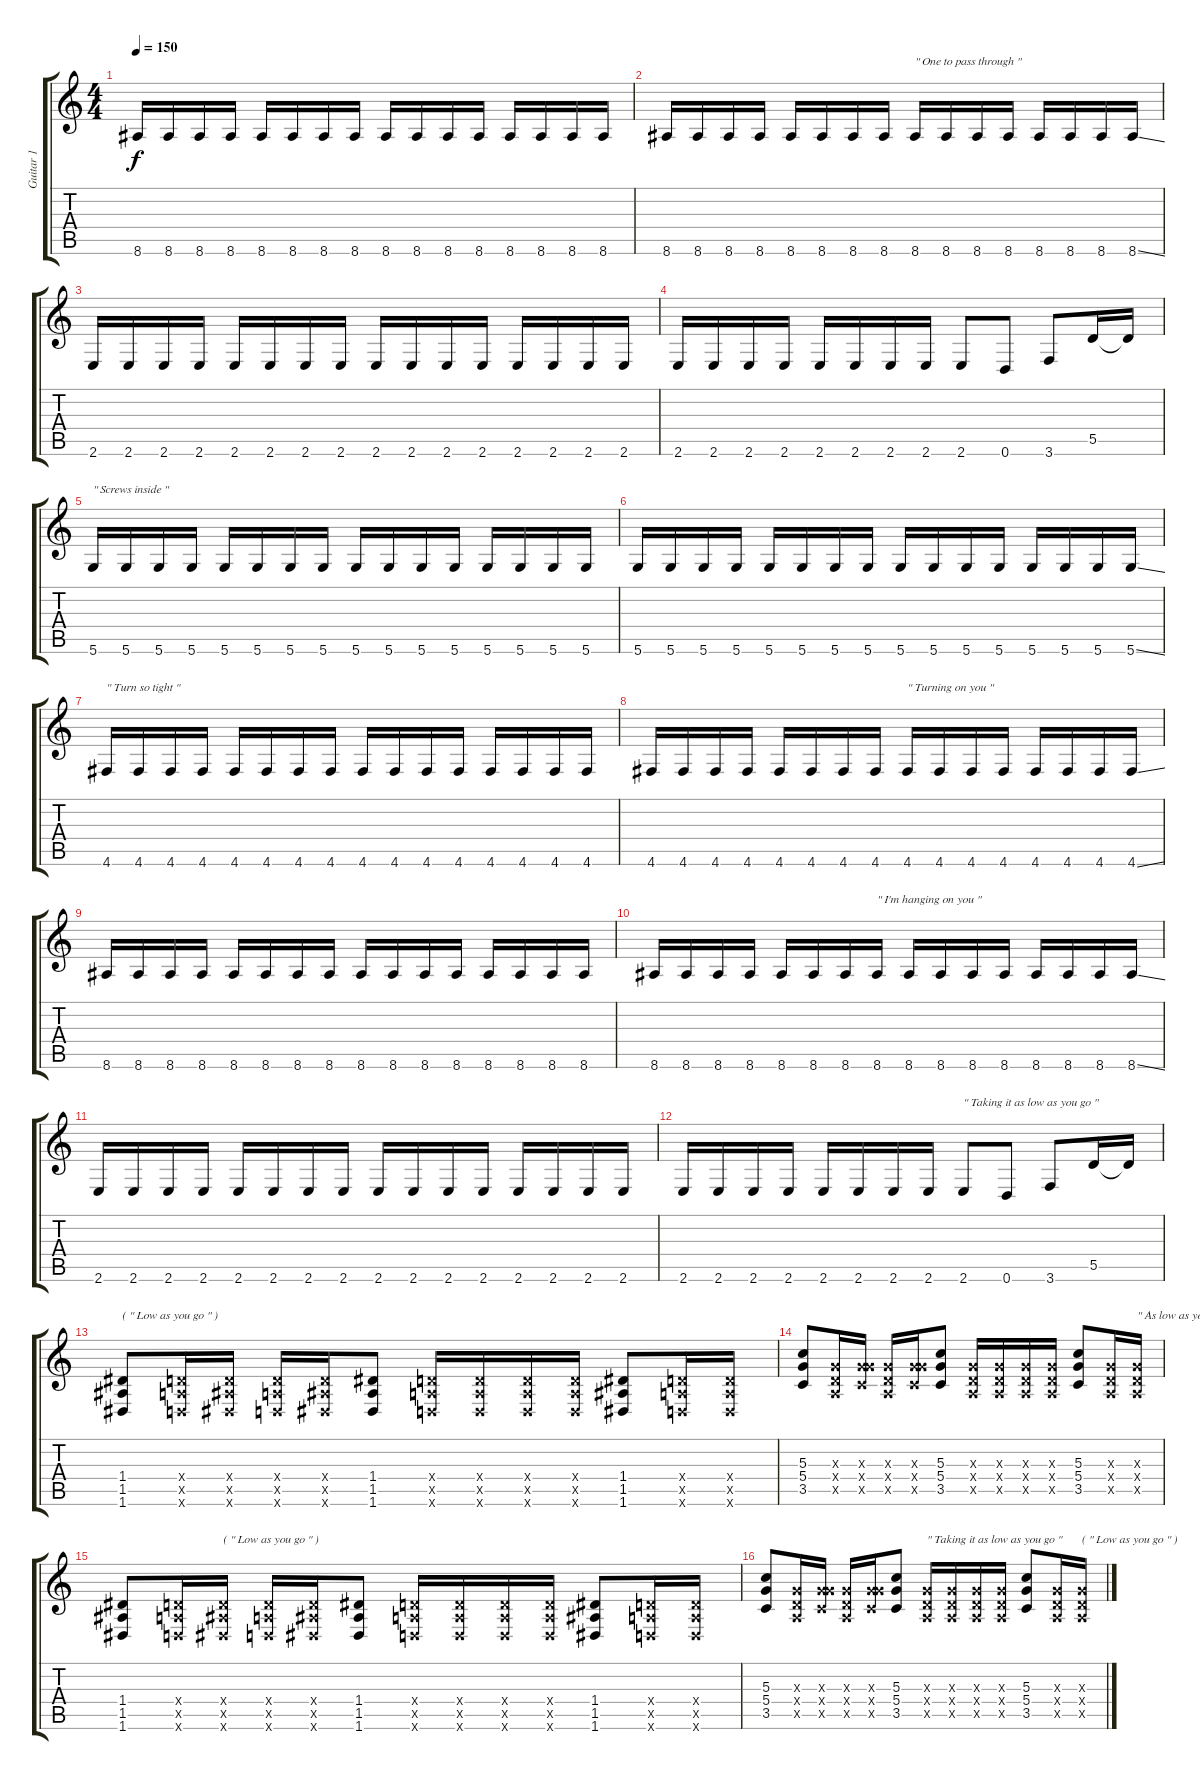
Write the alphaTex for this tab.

\track ("Guitar 1" "Guitar 1") {instrument overdrivenguitar}
\staff {score tabs}
\tuning (E4 B3 G3 D3 A2 D2) {hide}
\ts (4 4)
\tempo 150
\clef g2
\ks c
8.6.16{dy f} 8.6.16 8.6.16 8.6.16 8.6.16 8.6.16 8.6.16 8.6.16 8.6.16 8.6.16 8.6.16 8.6.16 8.6.16 8.6.16 8.6.16 8.6.16 |
8.6.16 8.6.16 8.6.16 8.6.16 8.6.16 8.6.16 8.6.16 8.6.16 8.6.16{txt "\" One to pass through \""} 8.6.16 8.6.16 8.6.16 8.6.16 8.6.16 8.6.16 8.6{ss}.16 |
2.6.16 2.6.16 2.6.16 2.6.16 2.6.16 2.6.16 2.6.16 2.6.16 2.6.16 2.6.16 2.6.16 2.6.16 2.6.16 2.6.16 2.6.16 2.6.16 |
2.6.16 2.6.16 2.6.16 2.6.16 2.6.16 2.6.16 2.6.16 2.6.16 2.6.8 0.6.8 3.6.8 5.5.16 5.5{t}.16 |
5.6.16{txt "\" Screws inside \""} 5.6.16 5.6.16 5.6.16 5.6.16 5.6.16 5.6.16 5.6.16 5.6.16 5.6.16 5.6.16 5.6.16 5.6.16 5.6.16 5.6.16 5.6.16 |
5.6.16 5.6.16 5.6.16 5.6.16 5.6.16 5.6.16 5.6.16 5.6.16 5.6.16 5.6.16 5.6.16 5.6.16 5.6.16 5.6.16 5.6.16 5.6{ss}.16 |
4.6.16{txt "\" Turn so tight \""} 4.6.16 4.6.16 4.6.16 4.6.16 4.6.16 4.6.16 4.6.16 4.6.16 4.6.16 4.6.16 4.6.16 4.6.16 4.6.16 4.6.16 4.6.16 |
4.6.16 4.6.16 4.6.16 4.6.16 4.6.16 4.6.16 4.6.16 4.6.16 4.6.16{txt "\" Turning on you \""} 4.6.16 4.6.16 4.6.16 4.6.16 4.6.16 4.6.16 4.6{ss}.16 |
8.6.16 8.6.16 8.6.16 8.6.16 8.6.16 8.6.16 8.6.16 8.6.16 8.6.16 8.6.16 8.6.16 8.6.16 8.6.16 8.6.16 8.6.16 8.6.16 |
8.6.16 8.6.16 8.6.16 8.6.16 8.6.16 8.6.16 8.6.16 8.6.16{txt "\" I'm hanging on you \""} 8.6.16 8.6.16 8.6.16 8.6.16 8.6.16 8.6.16 8.6.16 8.6{ss}.16 |
2.6.16 2.6.16 2.6.16 2.6.16 2.6.16 2.6.16 2.6.16 2.6.16 2.6.16 2.6.16 2.6.16 2.6.16 2.6.16 2.6.16 2.6.16 2.6.16 |
2.6.16 2.6.16 2.6.16 2.6.16 2.6.16 2.6.16 2.6.16 2.6.16 2.6.8{txt "\" Taking it as low as you go \""} 0.6.8 3.6.8 5.5.16 5.5{t}.16 |
(1.4 1.5 1.6).8{txt "( \" Low as you go \" )"} (0.4{x} 0.5{x} 0.6{x}).16 (0.4{x} 1.5{x} 1.6{x}).16 (0.4{x} 0.5{x} 0.6{x}).16 (0.4{x} 1.5{x} 1.6{x}).16 (1.4 1.5 1.6).8 (0.4{x} 0.5{x} 0.6{x}).16 (0.4{x} 0.5{x} 0.6{x}).16 (0.4{x} 0.5{x} 0.6{x}).16 (0.4{x} 0.5{x} 0.6{x}).16 (1.4 1.5 1.6).8 (0.4{x} 0.5{x} 0.6{x}).16 (0.4{x} 0.5{x} 0.6{x}).16 |
(5.3 5.4 3.5).8 (0.3{x} 0.4{x} 0.5{x}).16 (0.3{x} 5.4{x} 3.5{x}).16 (0.3{x} 0.4{x} 0.5{x}).16 (0.3{x} 5.4{x} 3.5{x}).16 (5.3 5.4 3.5).8 (0.3{x} 0.4{x} 0.5{x}).16 (0.3{x} 0.4{x} 0.5{x}).16 (0.3{x} 0.4{x} 0.5{x}).16 (0.3{x} 0.4{x} 0.5{x}).16 (5.3 5.4 3.5).8 (0.3{x} 0.4{x} 0.5{x}).16 (0.3{x} 0.4{x} 0.5{x}).16{txt "\" As low as you go \""} |
(1.4 1.5 1.6).8 (0.4{x} 0.5{x} 0.6{x}).16 (0.4{x} 1.5{x} 1.6{x}).16{txt "( \" Low as you go \" )"} (0.4{x} 0.5{x} 0.6{x}).16 (0.4{x} 1.5{x} 1.6{x}).16 (1.4 1.5 1.6).8 (0.4{x} 0.5{x} 0.6{x}).16 (0.4{x} 0.5{x} 0.6{x}).16 (0.4{x} 0.5{x} 0.6{x}).16 (0.4{x} 0.5{x} 0.6{x}).16 (1.4 1.5 1.6).8 (0.4{x} 0.5{x} 0.6{x}).16 (0.4{x} 0.5{x} 0.6{x}).16 |
(5.3 5.4 3.5).8 (0.3{x} 0.4{x} 0.5{x}).16 (0.3{x} 5.4{x} 3.5{x}).16 (0.3{x} 0.4{x} 0.5{x}).16 (0.3{x} 5.4{x} 3.5{x}).16 (5.3 5.4 3.5).8 (0.3{x} 0.4{x} 0.5{x}).16{txt "\" Taking it as low as you go \""} (0.3{x} 0.4{x} 0.5{x}).16 (0.3{x} 0.4{x} 0.5{x}).16 (0.3{x} 0.4{x} 0.5{x}).16 (5.3 5.4 3.5).8 (0.3{x} 0.4{x} 0.5{x}).16 (0.3{x} 0.4{x} 0.5{x}).16{txt "( \" Low as you go \" )"}
